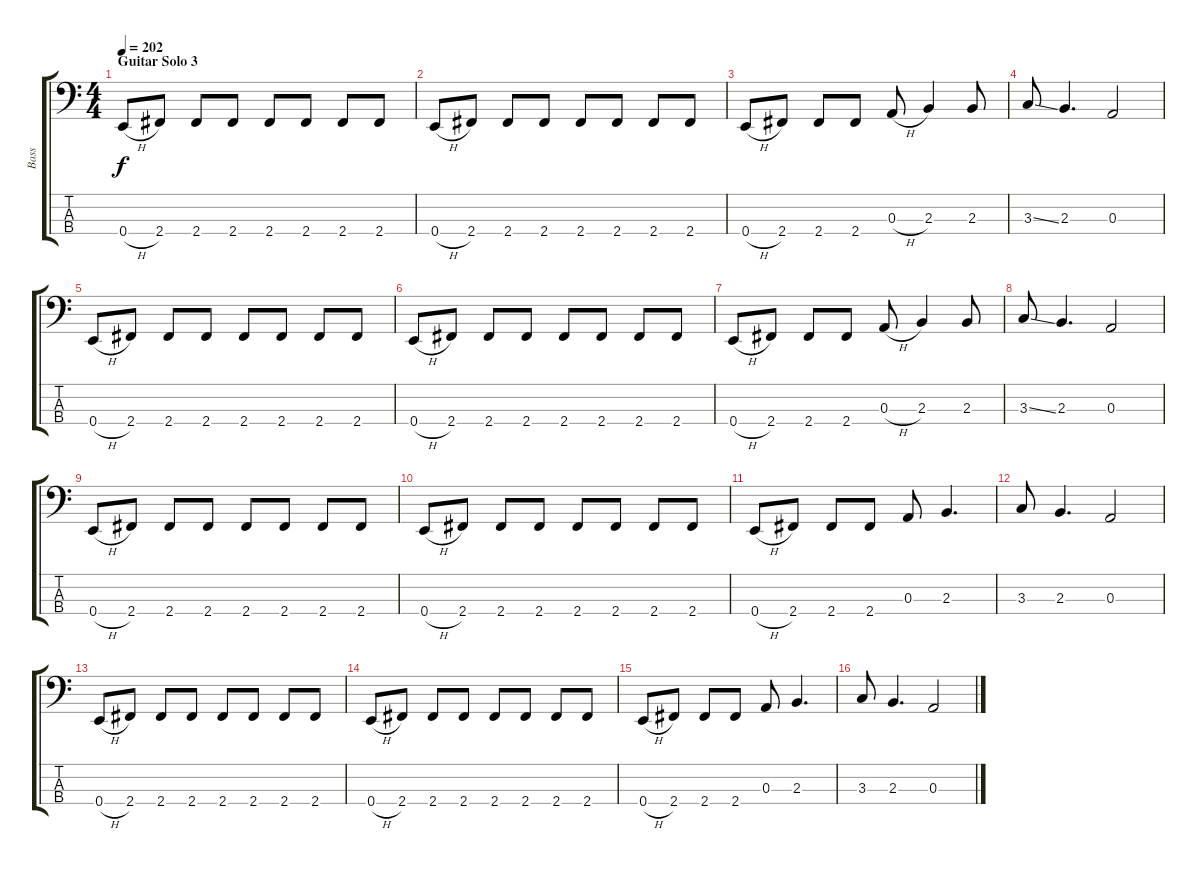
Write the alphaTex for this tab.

\track ("Bass" "Bass") {instrument electricbassfinger}
\staff {score tabs}
\tuning (G2 D2 A1 E1) {hide}
\ts (4 4)
\section ("" "Guitar Solo 3")
\tempo 202
\clef f4
\ks c
0.4{h}.8{dy f} 2.4.8 2.4.8 2.4.8 2.4.8 2.4.8 2.4.8 2.4.8 |
0.4{h}.8 2.4.8 2.4.8 2.4.8 2.4.8 2.4.8 2.4.8 2.4.8 |
0.4{h}.8 2.4.8 2.4.8 2.4.8 0.3{h}.8 2.3.4 2.3.8 |
3.3{ss}.8 2.3.4{d} 0.3.2 |
0.4{h}.8 2.4.8 2.4.8 2.4.8 2.4.8 2.4.8 2.4.8 2.4.8 |
0.4{h}.8 2.4.8 2.4.8 2.4.8 2.4.8 2.4.8 2.4.8 2.4.8 |
0.4{h}.8 2.4.8 2.4.8 2.4.8 0.3{h}.8 2.3.4 2.3.8 |
3.3{ss}.8 2.3.4{d} 0.3.2 |
0.4{h}.8 2.4.8 2.4.8 2.4.8 2.4.8 2.4.8 2.4.8 2.4.8 |
0.4{h}.8 2.4.8 2.4.8 2.4.8 2.4.8 2.4.8 2.4.8 2.4.8 |
0.4{h}.8 2.4.8 2.4.8 2.4.8 0.3.8 2.3.4{d} |
3.3.8 2.3.4{d} 0.3.2 |
0.4{h}.8 2.4.8 2.4.8 2.4.8 2.4.8 2.4.8 2.4.8 2.4.8 |
0.4{h}.8 2.4.8 2.4.8 2.4.8 2.4.8 2.4.8 2.4.8 2.4.8 |
0.4{h}.8 2.4.8 2.4.8 2.4.8 0.3.8 2.3.4{d} |
3.3.8 2.3.4{d} 0.3.2
